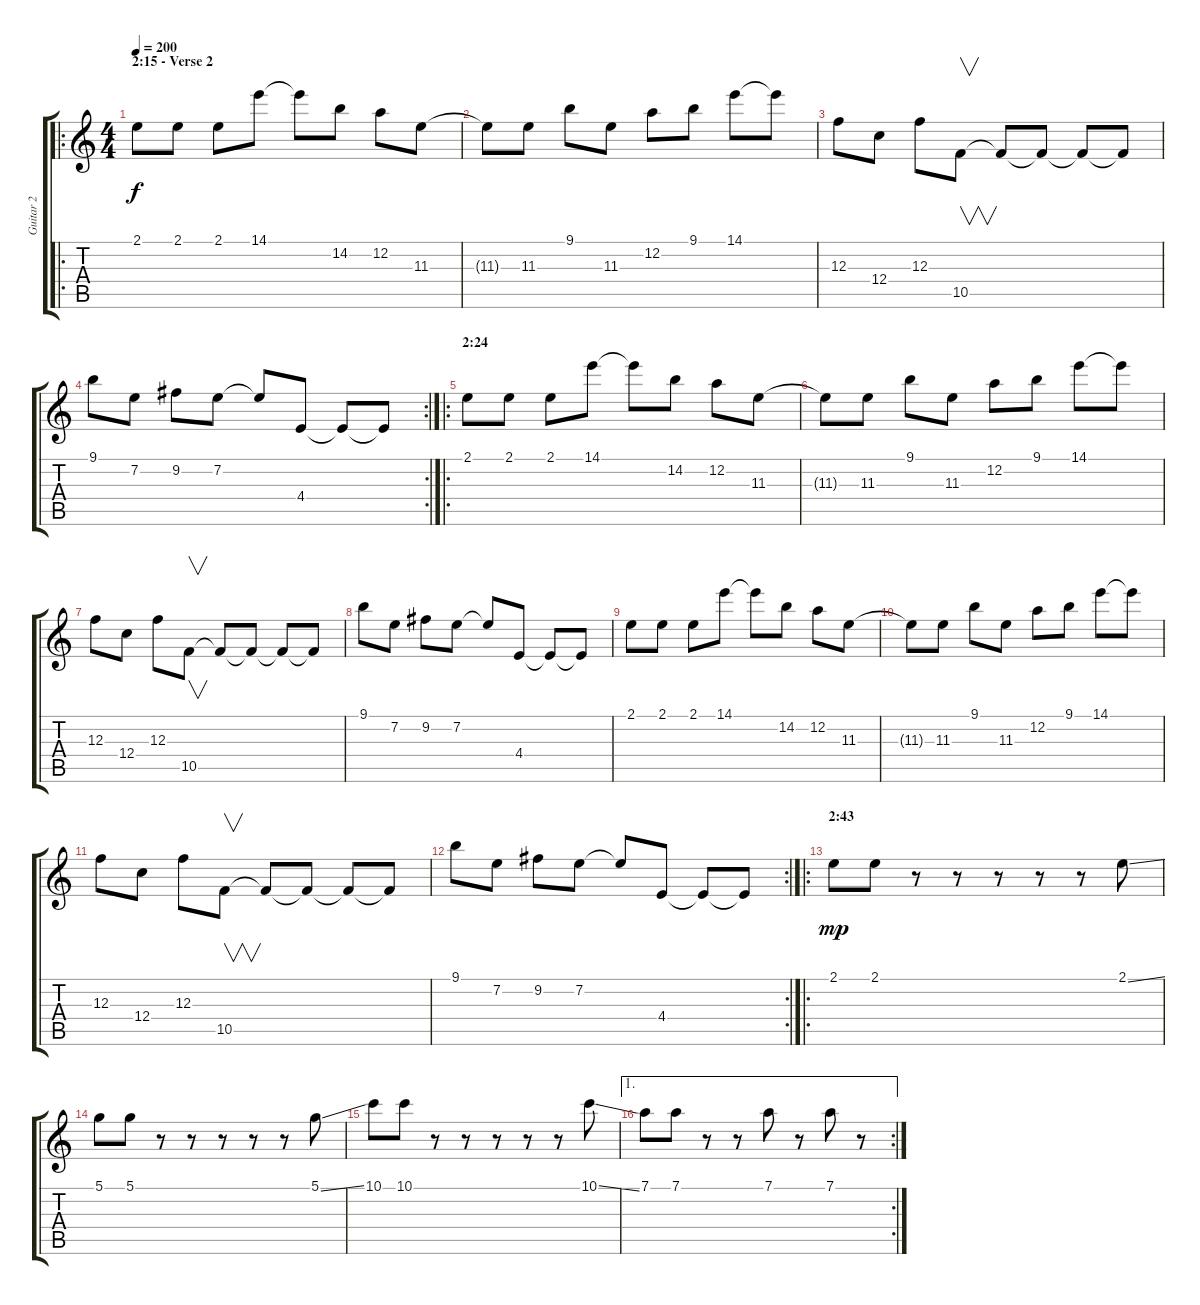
\track ("Guitar 2" "Guitar 2") {instrument overdrivenguitar}
\staff {score tabs}
\tuning (D4 A3 F3 C3 G2 C2) {hide}
\ro
\ts (4 4)
\section ("" "2:15 - Verse 2")
\tempo 200
\clef g2
\ks c
2.1.8{dy f instrument electricguitarjazz} 2.1.8 2.1.8 14.1.8 14.1{t}.8 14.2.8 12.2.8 11.3.8 |
11.3{t}.8 11.3.8 9.1.8 11.3.8 12.2.8 9.1.8 14.1.8 14.1{t}.8 |
12.3.8 12.4.8 12.3.8 10.5.8{v} 10.5{t}.8 10.5{t}.8 10.5{t}.8 10.5{t}.8 |
\rc 2
9.1.8 7.2.8 9.2.8 7.2.8 7.2{t}.8 4.4.8 4.4{t}.8 4.4{t}.8 |
\ro
\section ("" "2:24")
2.1.8{volume 9 instrument electricguitarjazz} 2.1.8 2.1.8 14.1.8 14.1{t}.8 14.2.8 12.2.8 11.3.8 |
11.3{t}.8 11.3.8 9.1.8 11.3.8 12.2.8 9.1.8 14.1.8 14.1{t}.8 |
12.3.8 12.4.8 12.3.8 10.5.8{v} 10.5{t}.8 10.5{t}.8 10.5{t}.8 10.5{t}.8 |
9.1.8 7.2.8 9.2.8 7.2.8 7.2{t}.8 4.4.8 4.4{t}.8 4.4{t}.8 |
2.1.8 2.1.8 2.1.8 14.1.8 14.1{t}.8 14.2.8 12.2.8 11.3.8 |
11.3{t}.8 11.3.8 9.1.8 11.3.8 12.2.8 9.1.8 14.1.8 14.1{t}.8 |
12.3.8 12.4.8 12.3.8 10.5.8{v} 10.5{t}.8 10.5{t}.8 10.5{t}.8 10.5{t}.8 |
\rc 2
9.1.8 7.2.8 9.2.8 7.2.8 7.2{t}.8 4.4.8 4.4{t}.8 4.4{t}.8 |
\ro
\section ("" "2:43")
2.1.8{dy mp volume 14 balance 8 instrument overdrivenguitar} 2.1.8 r.8 r.8 r.8 r.8 r.8 2.1{ss}.8 |
5.1.8 5.1.8 r.8 r.8 r.8 r.8 r.8 5.1{ss}.8 |
10.1.8 10.1.8 r.8 r.8 r.8 r.8 r.8 10.1{ss}.8 |
\ae 1
\rc 2
7.1.8 7.1.8 r.8 r.8 7.1.8 r.8 7.1.8 r.8
